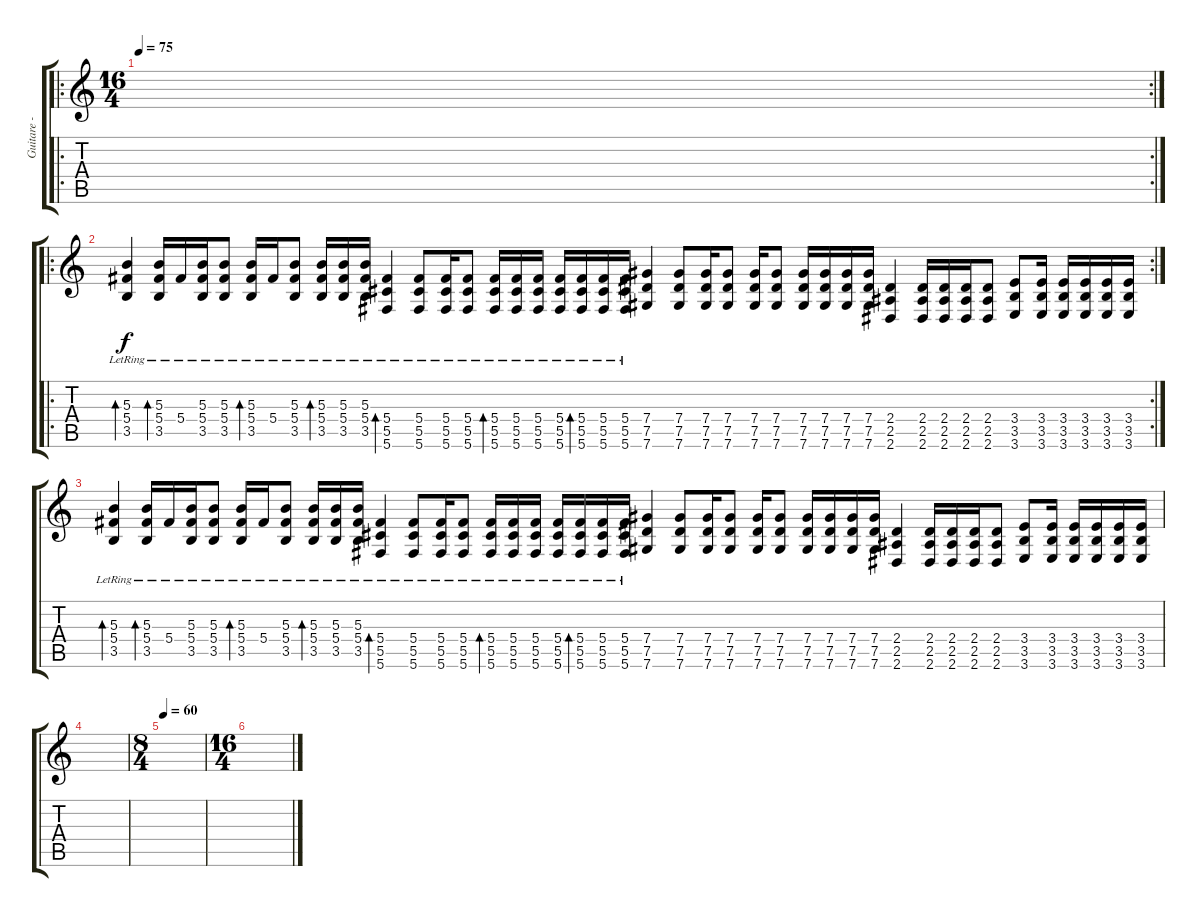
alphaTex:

\track ("Guitare - 1" "Guitare - ") {instrument distortionguitar}
\staff {score tabs}
\tuning (Eb4 Bb3 Gb3 Db3 Ab2 Db2) {hide}
\ro
\rc 2
\ts (16 4)
\tempo 75
\clef g2
\ks c
|
\ro
\rc 2
(5.3{lr} 5.4{lr} 3.5{lr}).4{bd 120} (5.3{lr} 5.4{lr} 3.5{lr}).16{bd 240} 5.4{lr}.16 (5.3 5.4 3.5{lr}).16 (5.3{lr} 5.4 3.5{lr}).8 (5.3{lr} 5.4{lr} 3.5{lr}).16{bd 240} 5.4{lr}.16 (5.3{lr} 5.4{lr} 3.5{lr}).8 (5.3{lr} 5.4{lr} 3.5).16{bd 480} (5.3{lr} 5.4{lr} 3.5{lr}).16 (5.3{lr} 5.4{lr} 3.5{lr}).16 (5.4{lr} 5.5 5.6).4{bd 120} (5.4{lr} 5.5 5.6).8 (5.4{lr} 5.5 5.6).16 (5.4{lr} 5.5 5.6).8 (5.4{lr} 5.5 5.6).16{bd 240} (5.4{lr} 5.5 5.6).16 (5.4{lr} 5.5 5.6).16 (5.4{lr} 5.5 5.6).16 (5.4{lr} 5.5 5.6).16{bd 240} (5.4{lr} 5.5 5.6).16 (5.4{lr} 5.5 5.6).16 (7.4 7.5 7.6).4 (7.4 7.5 7.6).8 (7.4 7.5 7.6).16 (7.4 7.5 7.6).8 (7.4 7.5 7.6).16 (7.4 7.5 7.6).8 (7.4 7.5 7.6).16 (7.4 7.5 7.6).16 (7.4 7.5 7.6).16 (7.4 7.5 7.6).16 (2.4 2.5 2.6).4 (2.4 2.5 2.6).16 (2.4 2.5 2.6).16 (2.4 2.5 2.6).16 (2.4 2.5 2.6).8 (3.4 3.5 3.6).8 (3.4 3.5 3.6).16 (3.4 3.5 3.6).16 (3.4 3.5 3.6).16 (3.4 3.5 3.6).16 (3.4 3.5 3.6).16 |
(5.3{lr} 5.4{lr} 3.5{lr}).4{bd 120} (5.3{lr} 5.4{lr} 3.5{lr}).16{bd 240} 5.4{lr}.16 (5.3 5.4 3.5{lr}).16 (5.3{lr} 5.4 3.5{lr}).8 (5.3{lr} 5.4{lr} 3.5{lr}).16{bd 240} 5.4{lr}.16 (5.3{lr} 5.4{lr} 3.5{lr}).8 (5.3{lr} 5.4{lr} 3.5).16{bd 480} (5.3{lr} 5.4{lr} 3.5{lr}).16 (5.3{lr} 5.4{lr} 3.5{lr}).16 (5.4{lr} 5.5 5.6).4{bd 120} (5.4{lr} 5.5 5.6).8 (5.4{lr} 5.5 5.6).16 (5.4{lr} 5.5 5.6).8 (5.4{lr} 5.5 5.6).16{bd 240} (5.4{lr} 5.5 5.6).16 (5.4{lr} 5.5 5.6).16 (5.4{lr} 5.5 5.6).16 (5.4{lr} 5.5 5.6).16{bd 240} (5.4{lr} 5.5 5.6).16 (5.4{lr} 5.5 5.6).16 (7.4 7.5 7.6).4 (7.4 7.5 7.6).8 (7.4 7.5 7.6).16 (7.4 7.5 7.6).8 (7.4 7.5 7.6).16 (7.4 7.5 7.6).8 (7.4 7.5 7.6).16 (7.4 7.5 7.6).16 (7.4 7.5 7.6).16 (7.4 7.5 7.6).16 (2.4 2.5 2.6).4 (2.4 2.5 2.6).16 (2.4 2.5 2.6).16 (2.4 2.5 2.6).16 (2.4 2.5 2.6).8 (3.4 3.5 3.6).8 (3.4 3.5 3.6).16 (3.4 3.5 3.6).16 (3.4 3.5 3.6).16 (3.4 3.5 3.6).16 (3.4 3.5 3.6).16 |
|
\ts (8 4)
\tempo 60
|
\ts (16 4)
